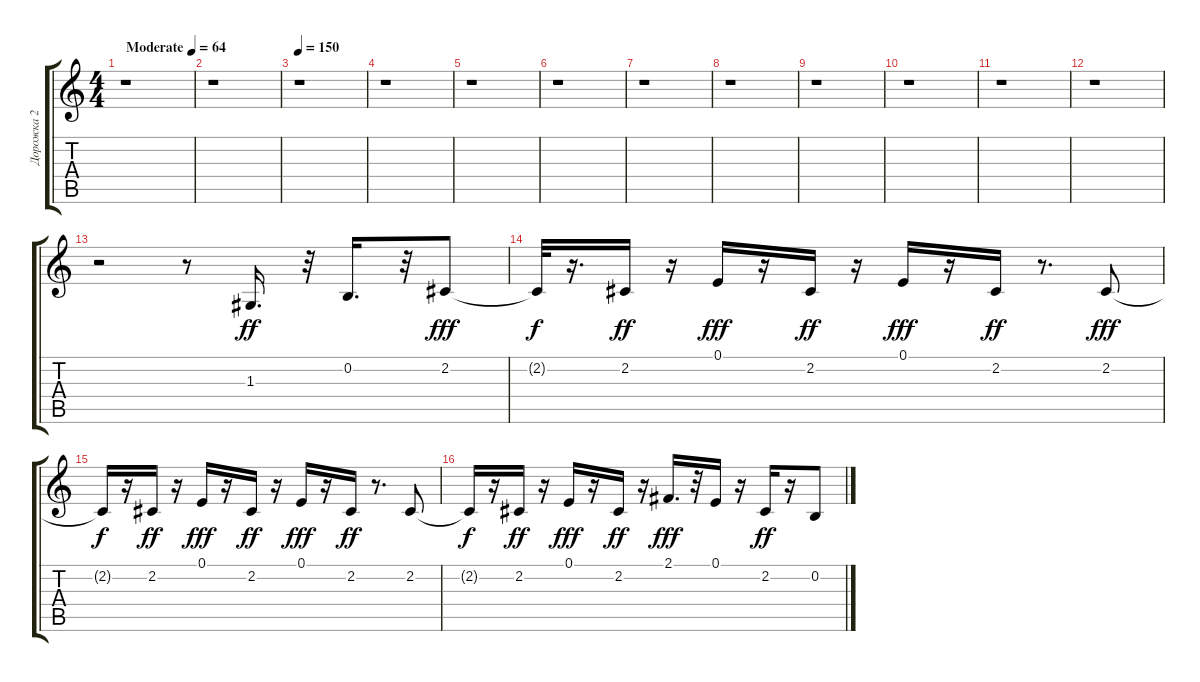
\track ("Дорожка 2" "Дорожка 2") {instrument acousticgrandpiano}
\staff {score tabs}
\tuning (E4 B3 G3 D3 A2 E2) {hide}
\ts (4 4)
\tempo (64 "Moderate")
\tempo 150
\tempo (64 "Moderate")
\clef g2
\ks c
r.1{dy ff instrument acousticgrandpiano} |
r.1 |
\tempo 150
r.1 |
r.1 |
r.1 |
r.1 |
r.1 |
r.1 |
r.1 |
r.1 |
r.1 |
r.1 |
r.2 r.8 1.3.16{d instrument lead2sawtooth} r.32 0.2.16{d} r.32 2.2.8{dy fff} |
2.2{t}.32{dy f} r.16{d} 2.2.16{dy ff} r.16 0.1.16{dy fff} r.16 2.2.16{dy ff} r.16 0.1.16{dy fff} r.16 2.2.16{dy ff} r.8{d} 2.2.8{dy fff} |
2.2{t}.16{dy f} r.16 2.2.16{dy ff} r.16 0.1.16{dy fff} r.16 2.2.16{dy ff} r.16 0.1.16{dy fff} r.16 2.2.16{dy ff} r.8{d} 2.2.8 |
2.2{t}.16{dy f} r.16 2.2.16{dy ff} r.16 0.1.16{dy fff} r.16 2.2.16{dy ff} r.16 2.1.16{d dy fff} r.32 0.1.16 r.16 2.2.16{dy ff} r.16 0.2.8
